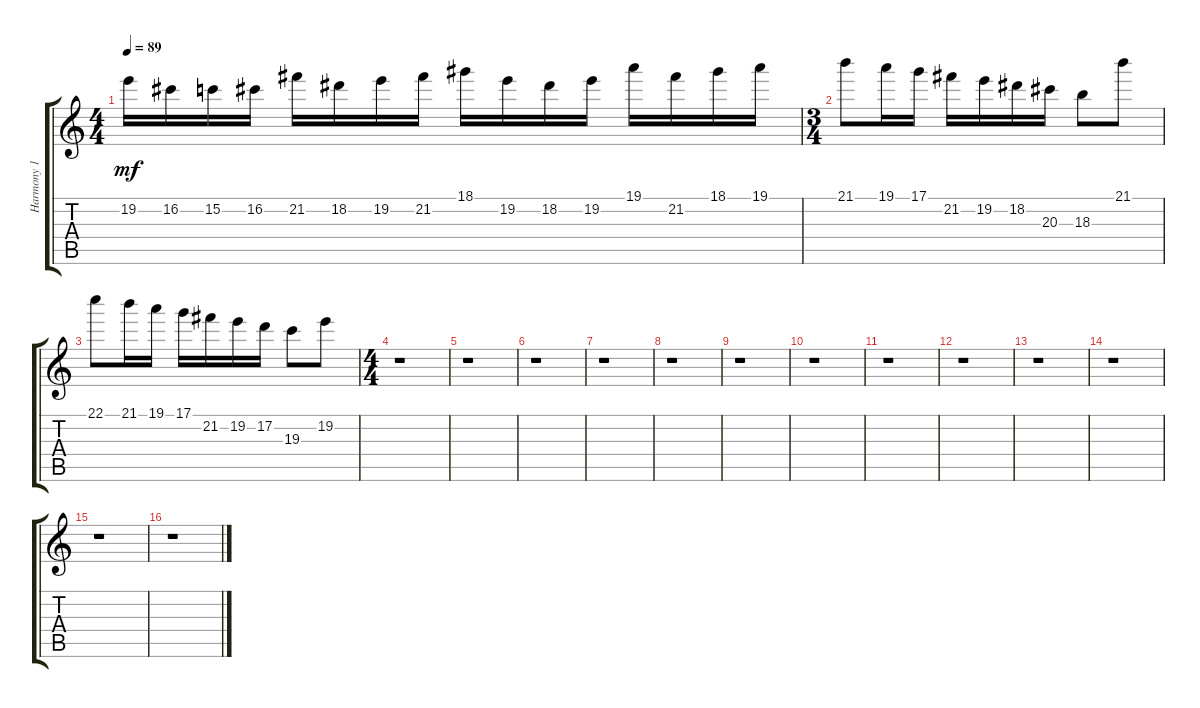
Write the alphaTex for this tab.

\track ("Harmony 1" "Harmony 1") {instrument overdrivenguitar}
\staff {score tabs}
\tuning (D4 A3 F3 C3 G2 C2) {hide}
\ts (4 4)
\tempo 89
\clef g2
\ks aminor
19.2.16{dy mf} 16.2.16 15.2.16 16.2.16 21.2.16 18.2.16 19.2.16 21.2.16 18.1.16 19.2.16 18.2.16 19.2.16 19.1.16 21.2.16 18.1.16 19.1.16 |
\ts (3 4)
21.1.8 19.1.16 17.1.16 21.2.16 19.2.16 18.2.16 20.3.16 18.3.8 21.1.8 |
22.1.8 21.1.16 19.1.16 17.1.16 21.2.16 19.2.16 17.2.16 19.3.8 19.2.8 |
\ts (4 4)
r.1 |
r.1 |
r.1 |
r.1 |
r.1 |
r.1 |
r.1 |
r.1 |
r.1 |
r.1 |
r.1 |
r.1 |
r.1
